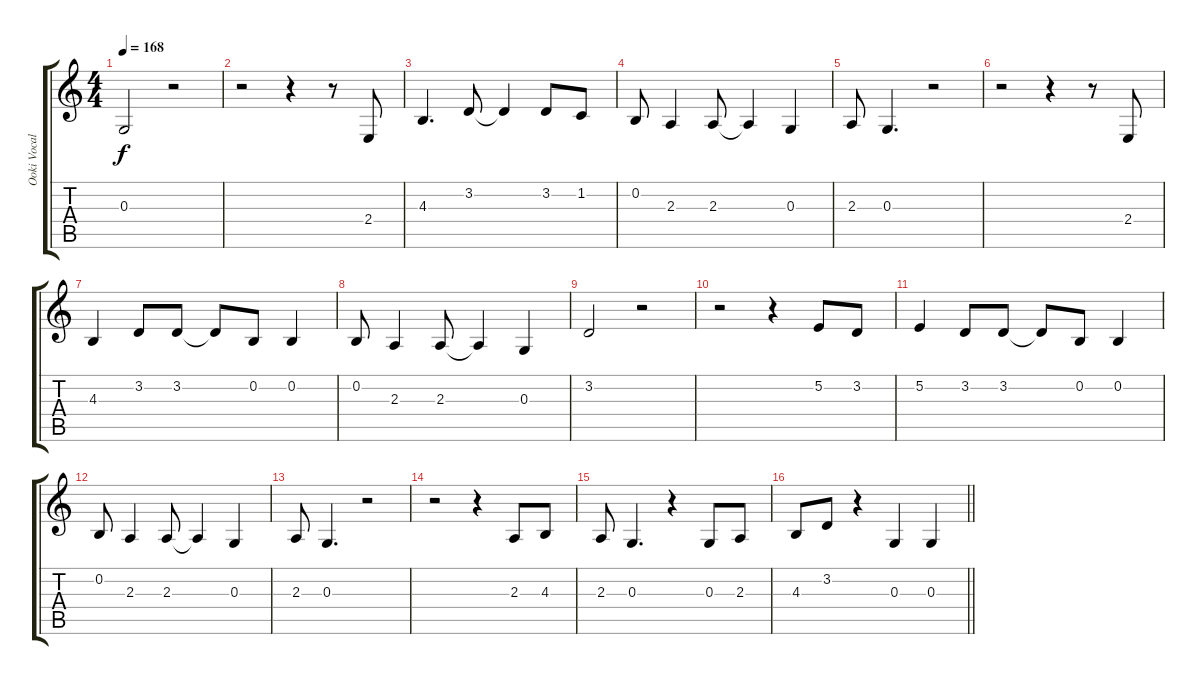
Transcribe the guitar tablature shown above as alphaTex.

\track ("Ooki Vocals" "Ooki Vocal") {instrument sopranosax}
\staff {score tabs}
\tuning (E4 B3 G3 D3 A2 E2) {hide}
\ts (4 4)
\tempo 168
\clef g2
\ks c
0.3.2{dy f} r.2 |
r.2 r.4 r.8 2.4.8 |
4.3.4{d} 3.2.8 3.2{t}.4 3.2.8 1.2.8 |
0.2.8 2.3.4 2.3.8 2.3{t}.4 0.3.4 |
2.3.8 0.3.4{d} r.2 |
r.2 r.4 r.8 2.4.8 |
4.3.4 3.2.8 3.2.8 3.2{t}.8 0.2.8 0.2.4 |
0.2.8 2.3.4 2.3.8 2.3{t}.4 0.3.4 |
3.2.2 r.2 |
r.2 r.4 5.2.8 3.2.8 |
5.2.4 3.2.8 3.2.8 3.2{t}.8 0.2.8 0.2.4 |
0.2.8 2.3.4 2.3.8 2.3{t}.4 0.3.4 |
2.3.8 0.3.4{d} r.2 |
r.2 r.4 2.3.8 4.3.8 |
2.3.8 0.3.4{d} r.4 0.3.8 2.3.8 |
\barLineRight lightlight
4.3.8 3.2.8 r.4 0.3.4 0.3.4
